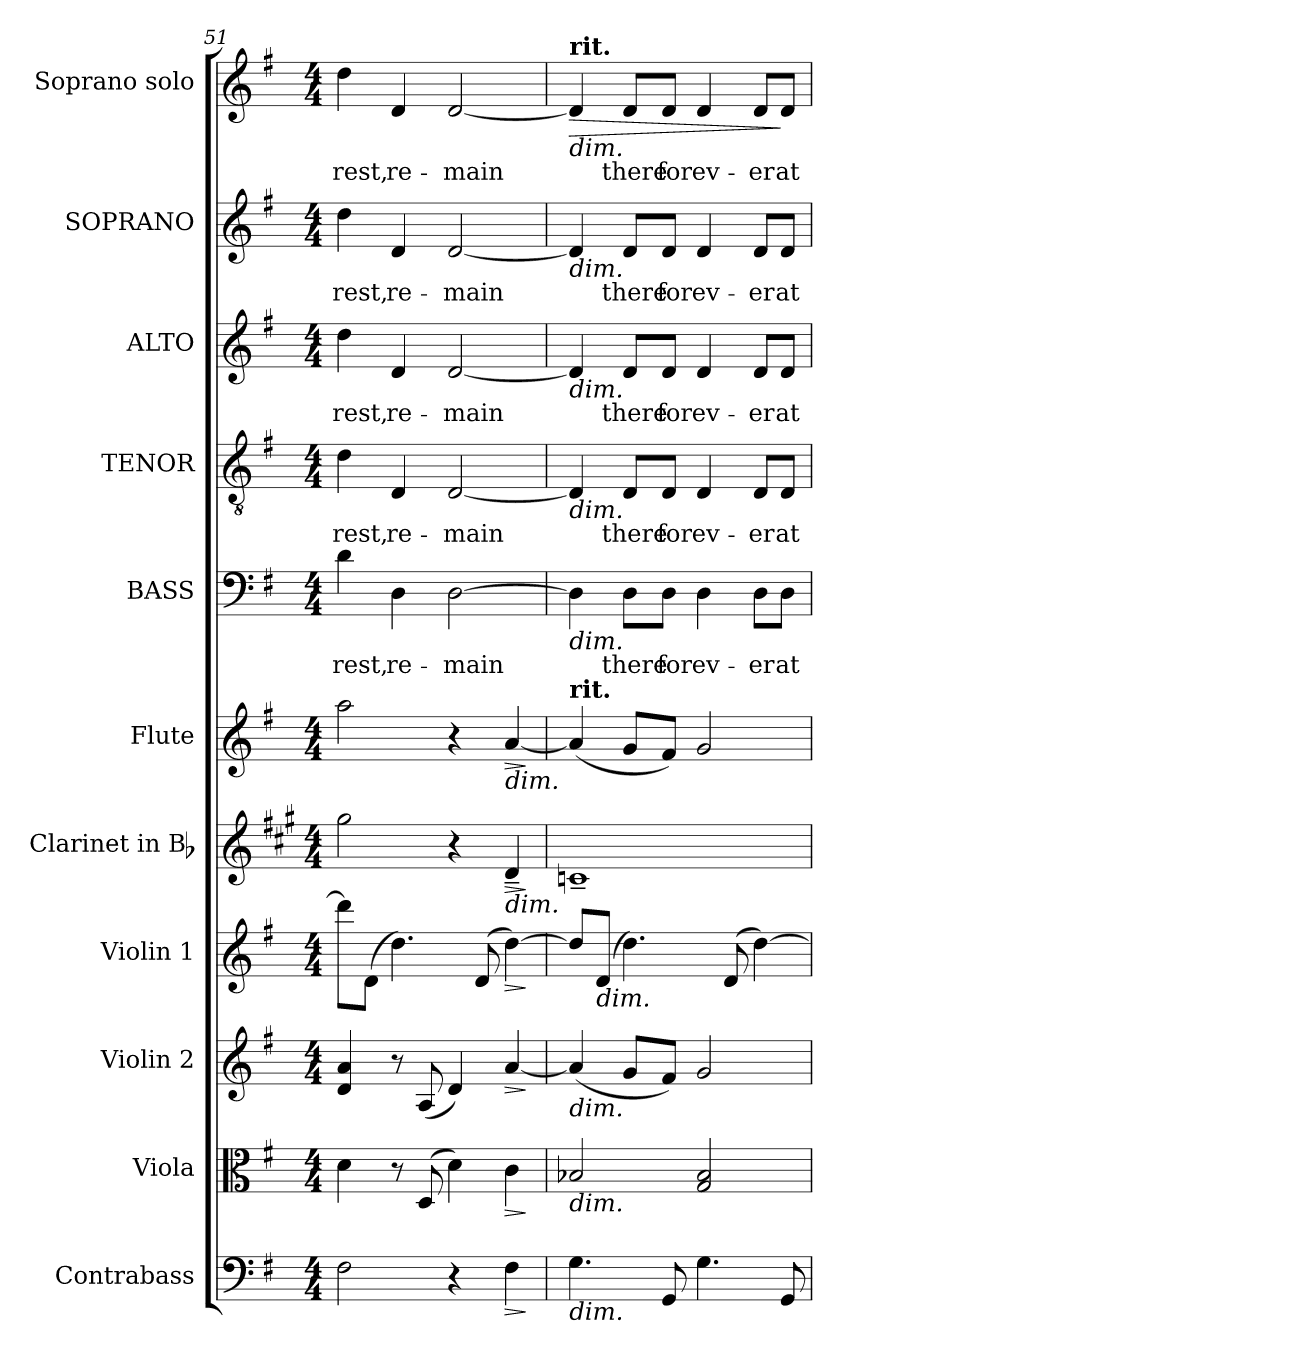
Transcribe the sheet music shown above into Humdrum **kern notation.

**kern	**dynam	**kern	**dynam	**kern	**dynam	**kern	**dynam	**kern	**dynam	**kern	**dynam	**kern	**text	**kern	**text	**kern	**text	**kern	**text	**kern	**text	**dynam
*part11	*part11	*part10	*part10	*part9	*part9	*part8	*part8	*part7	*part7	*part6	*part6	*part5	*part5	*part4	*part4	*part3	*part3	*part2	*part2	*part1	*part1	*part1
*staff11	*staff11	*staff10	*staff10	*staff9	*staff9	*staff8	*staff8	*staff7	*staff7	*staff6	*staff6	*staff5	*staff5	*staff4	*staff4	*staff3	*staff3	*staff2	*staff2	*staff1	*staff1	*staff1
*I"Contrabass	*	*I"Viola	*	*I"Violin 2	*	*I"Violin 1	*	*I"Clarinet in Bb	*	*I"Flute	*	*I"BASS	*	*I"TENOR	*	*I"ALTO	*	*I"SOPRANO	*	*I"Soprano solo	*	*
*I'Cb.	*	*I'Vla.	*	*I'Vln. 2	*	*I'Vln. 1	*	*I'Cl.	*	*I'Fl.	*	*I'B.	*	*I'T.	*	*I'A.	*	*I'S.	*	*I'S.	*	*
*clefF4	*	*clefC3	*	*clefG2	*	*clefG2	*	*clefG2	*	*clefG2	*	*clefF4	*	*clefGv2	*	*clefG2	*	*clefG2	*	*clefG2	*	*
*ITrd7c12	*	*	*	*	*	*	*	*ITrd1c2	*	*	*	*	*	*ITrd7c12	*	*	*	*	*	*	*	*
*k[f#]	*	*k[f#]	*	*k[f#]	*	*k[f#]	*	*k[f#]	*	*k[f#]	*	*k[f#]	*	*k[f#]	*	*k[f#]	*	*k[f#]	*	*k[f#]	*	*
*G:	*	*G:	*	*G:	*	*G:	*	*G:	*	*G:	*	*G:	*	*G:	*	*G:	*	*G:	*	*G:	*	*
*M4/4	*	*M4/4	*	*M4/4	*	*M4/4	*	*M4/4	*	*M4/4	*	*M4/4	*	*M4/4	*	*M4/4	*	*M4/4	*	*M4/4	*	*
=51	=51	=51	=51	=51	=51	=51	=51	=51	=51	=51	=51	=51	=51	=51	=51	=51	=51	=51	=51	=51	=51	=51
!	!	!	!	!	!	!	!	!	!	!	!	!	!LO:LY:b:color=#000000	!	!	!	!	!	!	!	!	!
!	!	!	!	!	!	!	!	!	!	!	!	!	!	!	!LO:LY:b:color=#000000	!	!	!	!	!	!	!
!	!	!	!	!	!	!	!	!	!	!	!	!	!	!	!	!	!LO:LY:b:color=#000000	!	!	!	!	!
!	!	!	!	!	!	!	!	!	!	!	!	!	!	!	!	!	!	!	!LO:LY:b:color=#000000	!	!	!
!	!	!	!	!	!	!	!	!	!	!	!	!	!	!	!	!	!	!	!	!	!LO:LY:b:color=#000000	!
2FF#i\	.	4di\	.	4di/ 4ai	.	8dddi\L]	.	2ff#i\	.	2aai\	.	4di\	rest,	4Di\	rest,	4ddi\	rest,	4ddi\	rest,	4ddi\	rest,	.
.	.	.	.	.	.	(8di\J	.	.	.	.	.	.	.	.	.	.	.	.	.	.	.	.
!	!	!	!	!	!	!	!	!	!	!	!	!	!LO:LY:b:color=#000000	!	!	!	!	!	!	!	!	!
!	!	!	!	!	!	!	!	!	!	!	!	!	!	!	!LO:LY:b:color=#000000	!	!	!	!	!	!	!
!	!	!	!	!	!	!	!	!	!	!	!	!	!	!	!	!	!LO:LY:b:color=#000000	!	!	!	!	!
!	!	!	!	!	!	!	!	!	!	!	!	!	!	!	!	!	!	!	!LO:LY:b:color=#000000	!	!	!
!	!	!	!	!	!	!	!	!	!	!	!	!	!	!	!	!	!	!	!	!	!LO:LY:b:color=#000000	!
.	.	8r	.	8r	.	4.ddi\)	.	.	.	.	.	4Di\	re-	4DDi/	re-	4di/	re-	4di/	re-	4di/	re-	.
.	.	(8Di/	.	(8Ai/	.	.	.	.	.	.	.	.	.	.	.	.	.	.	.	.	.	.
!	!	!	!	!	!	!	!	!	!	!	!	!	!LO:LY:b:color=#000000	!	!	!	!	!	!	!	!	!
!	!	!	!	!	!	!	!	!	!	!	!	!	!	!	!LO:LY:b:color=#000000	!	!	!	!	!	!	!
!	!	!	!	!	!	!	!	!	!	!	!	!	!	!	!	!	!LO:LY:b:color=#000000	!	!	!	!	!
!	!	!	!	!	!	!	!	!	!	!	!	!	!	!	!	!	!	!	!LO:LY:b:color=#000000	!	!	!
!	!	!	!	!	!	!	!	!	!	!	!	!	!	!	!	!	!	!	!	!	!LO:LY:b:color=#000000	!
4r	.	4di\)	.	4di/)	.	.	.	4r	.	4r	.	[>2Di\	-main	[<2DDi/	-main	[<2di/	-main	[<2di/	-main	[<2di/	-main	.
.	.	.	.	.	.	(8di/	.	.	.	.	.	.	.	.	.	.	.	.	.	.	.	.
!	!	!	!	!	!	!	!	!	!	!LO:TX:b:i:t=dim.	!	!	!	!	!	!	!	!	!	!	!	!
!	!	!	!	!	!	!	!	!LO:TX:b:i:t=dim.	!	!	!	!	!	!	!	!	!	!	!	!	!	!
!	!LO:HP:b	!	!LO:HP:b	!	!LO:HP:b	!	!LO:HP:b	!	!LO:HP:b	!	!LO:HP:b	!	!	!	!	!	!	!	!	!	!	!
4FF#i\	>	4ci\	>	[<4ai/	>	[>4ddi\)	>	4c~i/	>	[<4ai/	>	.	.	.	.	.	.	.	.	.	.	.
.	]	.	]	.	]	.	]	.	]	.	]	.	.	.	.	.	.	.	.	.	.	.
=52	=52	=52	=52	=52	=52	=52	=52	=52	=52	=52	=52	=52	=52	=52	=52	=52	=52	=52	=52	=52	=52	=52
!	!	!	!	!	!	!	!	!	!	!	!	!	!	!	!	!	!	!	!	!LO:TX:b:i:t=dim.	!	!
!	!	!	!	!	!	!	!	!	!	!	!	!	!	!	!	!	!	!	!	!LO:TX:a:B:t=rit.	!	!
!	!	!	!	!	!	!	!	!	!	!	!	!	!	!	!	!	!	!LO:TX:b:i:t=dim.	!	!	!	!
!	!	!	!	!	!	!	!	!	!	!	!	!	!	!	!	!LO:TX:b:i:t=dim.	!	!	!	!	!	!
!	!	!	!	!	!	!	!	!	!	!	!	!	!	!LO:TX:b:i:t=dim.	!	!	!	!	!	!	!	!
!	!	!	!	!	!	!	!	!	!	!	!	!LO:TX:b:i:t=dim.	!	!	!	!	!	!	!	!	!	!
!	!	!	!	!	!	!	!	!	!	!LO:TX:a:B:t=rit.	!	!	!	!	!	!	!	!	!	!	!	!
!	!	!	!	!LO:TX:b:i:t=dim.	!	!	!	!	!	!	!	!	!	!	!	!	!	!	!	!	!	!
!	!	!LO:TX:b:i:t=dim.	!	!	!	!	!	!	!	!	!	!	!	!	!	!	!	!	!	!	!	!
!LO:TX:b:i:t=dim.	!	!	!	!	!	!	!	!	!	!	!	!	!	!	!	!	!	!	!	!	!	!
!	!	!	!	!	!	!	!	!	!	!	!	!	!	!	!	!	!	!	!	!	!	!LO:HP:b
4.GGi\	.	2B-Xi/	.	(4ai/]	.	8ddi/L]	.	1B-X~i	.	(4ai/]	.	4Di\]	.	4DDi/]	.	4di/]	.	4di/]	.	4di/]	.	>
!	!	!	!	!	!	!LO:TX:b:i:t=dim.	!	!	!	!	!	!	!	!	!	!	!	!	!	!	!	!
.	.	.	.	.	.	(8di/J	.	.	.	.	.	.	.	.	.	.	.	.	.	.	.	.
!	!	!	!	!	!	!	!	!	!	!	!	!	!LO:LY:b:color=#000000	!	!	!	!	!	!	!	!	!
!	!	!	!	!	!	!	!	!	!	!	!	!	!	!	!LO:LY:b:color=#000000	!	!	!	!	!	!	!
!	!	!	!	!	!	!	!	!	!	!	!	!	!	!	!	!	!LO:LY:b:color=#000000	!	!	!	!	!
!	!	!	!	!	!	!	!	!	!	!	!	!	!	!	!	!	!	!	!LO:LY:b:color=#000000	!	!	!
!	!	!	!	!	!	!	!	!	!	!	!	!	!	!	!	!	!	!	!	!	!LO:LY:b:color=#000000	!
.	.	.	.	8gi/L	.	4.ddi\)	.	.	.	8gi/L	.	8Di\L	there	8DDi/L	there	8di/L	there	8di/L	there	8di/L	there	.
!	!	!	!	!	!	!	!	!	!	!	!	!	!LO:LY:b:color=#000000	!	!	!	!	!	!	!	!	!
!	!	!	!	!	!	!	!	!	!	!	!	!	!	!	!LO:LY:b:color=#000000	!	!	!	!	!	!	!
!	!	!	!	!	!	!	!	!	!	!	!	!	!	!	!	!	!LO:LY:b:color=#000000	!	!	!	!	!
!	!	!	!	!	!	!	!	!	!	!	!	!	!	!	!	!	!	!	!LO:LY:b:color=#000000	!	!	!
!	!	!	!	!	!	!	!	!	!	!	!	!	!	!	!	!	!	!	!	!	!LO:LY:b:color=#000000	!
8GGGi/	.	.	.	8f#i/J)	.	.	.	.	.	8f#i/J)	.	8Di\J	for	8DDi/J	for	8di/J	for	8di/J	for	8di/J	for	.
!	!	!	!	!	!	!	!	!	!	!	!	!	!LO:LY:b:color=#000000	!	!	!	!	!	!	!	!	!
!	!	!	!	!	!	!	!	!	!	!	!	!	!	!	!LO:LY:b:color=#000000	!	!	!	!	!	!	!
!	!	!	!	!	!	!	!	!	!	!	!	!	!	!	!	!	!LO:LY:b:color=#000000	!	!	!	!	!
!	!	!	!	!	!	!	!	!	!	!	!	!	!	!	!	!	!	!	!LO:LY:b:color=#000000	!	!	!
!	!	!	!	!	!	!	!	!	!	!	!	!	!	!	!	!	!	!	!	!	!LO:LY:b:color=#000000	!
4.GGi\	.	2Gi/ 2B-i	.	2gi/	.	.	.	.	.	2gi/	.	4Di\	ev-	4DDi/	ev-	4di/	ev-	4di/	ev-	4di/	ev-	.
.	.	.	.	.	.	(8di/	.	.	.	.	.	.	.	.	.	.	.	.	.	.	.	.
!	!	!	!	!	!	!	!	!	!	!	!	!	!LO:LY:b:color=#000000	!	!	!	!	!	!	!	!	!
!	!	!	!	!	!	!	!	!	!	!	!	!	!	!	!LO:LY:b:color=#000000	!	!	!	!	!	!	!
!	!	!	!	!	!	!	!	!	!	!	!	!	!	!	!	!	!LO:LY:b:color=#000000	!	!	!	!	!
!	!	!	!	!	!	!	!	!	!	!	!	!	!	!	!	!	!	!	!LO:LY:b:color=#000000	!	!	!
!	!	!	!	!	!	!	!	!	!	!	!	!	!	!	!	!	!	!	!	!	!LO:LY:b:color=#000000	!
.	.	.	.	.	.	[>4ddi\)	.	.	.	.	.	8Di\L	-er	8DDi/L	-er	8di/L	-er	8di/L	-er	8di/L	-er	.
!	!	!	!	!	!	!	!	!	!	!	!	!	!LO:LY:b:color=#000000	!	!	!	!	!	!	!	!	!
!	!	!	!	!	!	!	!	!	!	!	!	!	!	!	!LO:LY:b:color=#000000	!	!	!	!	!	!	!
!	!	!	!	!	!	!	!	!	!	!	!	!	!	!	!	!	!LO:LY:b:color=#000000	!	!	!	!	!
!	!	!	!	!	!	!	!	!	!	!	!	!	!	!	!	!	!	!	!LO:LY:b:color=#000000	!	!	!
!	!	!	!	!	!	!	!	!	!	!	!	!	!	!	!	!	!	!	!	!	!LO:LY:b:color=#000000	!
8GGGi/	.	.	.	.	.	.	.	.	.	.	.	8Di\J	at	8DDi/J	at	8di/J	at	8di/J	at	8di/J	at	]
=	=	=	=	=	=	=	=	=	=	=	=	=	=	=	=	=	=	=	=	=	=	=
*-	*-	*-	*-	*-	*-	*-	*-	*-	*-	*-	*-	*-	*-	*-	*-	*-	*-	*-	*-	*-	*-	*-
